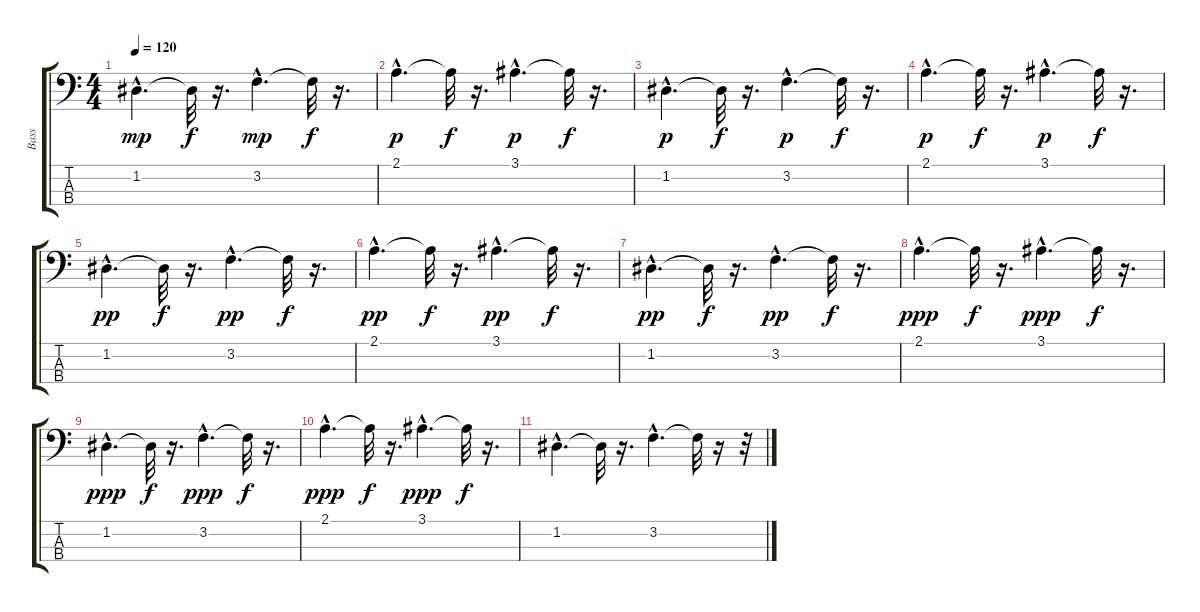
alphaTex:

\track ("Bass" "Bass") {instrument acousticbass}
\staff {score tabs}
\tuning (G2 D2 A1 E1) {hide}
\ts (4 4)
\tempo 120
\clef f4
\ks c
1.2{hac}.4{d dy mp} 1.2{t}.32{dy f} r.16{d} 3.2{hac}.4{d dy mp} 3.2{t}.32{dy f} r.16{d} |
2.1{hac}.4{d dy p} 2.1{t}.32{dy f} r.16{d} 3.1{hac}.4{d dy p} 3.1{t}.32{dy f} r.16{d} |
1.2{hac}.4{d dy p} 1.2{t}.32{dy f} r.16{d} 3.2{hac}.4{d dy p} 3.2{t}.32{dy f} r.16{d} |
2.1{hac}.4{d dy p} 2.1{t}.32{dy f} r.16{d} 3.1{hac}.4{d dy p} 3.1{t}.32{dy f} r.16{d} |
1.2{hac}.4{d dy pp} 1.2{t}.32{dy f} r.16{d} 3.2{hac}.4{d dy pp} 3.2{t}.32{dy f} r.16{d} |
2.1{hac}.4{d dy pp} 2.1{t}.32{dy f} r.16{d} 3.1{hac}.4{d dy pp} 3.1{t}.32{dy f} r.16{d} |
1.2{hac}.4{d dy pp} 1.2{t}.32{dy f} r.16{d} 3.2{hac}.4{d dy pp} 3.2{t}.32{dy f} r.16{d} |
2.1{hac}.4{d dy ppp} 2.1{t}.32{dy f} r.16{d} 3.1{hac}.4{d dy ppp} 3.1{t}.32{dy f} r.16{d} |
1.2{hac}.4{d dy ppp} 1.2{t}.32{dy f} r.16{d} 3.2{hac}.4{d dy ppp} 3.2{t}.32{dy f} r.16{d} |
2.1{hac}.4{d dy ppp} 2.1{t}.32{dy f} r.16{d} 3.1{hac}.4{d dy ppp} 3.1{t}.32{dy f} r.16{d} |
1.2{hac}.4{d} 1.2{t}.32 r.16{d} 3.2{hac}.4{d} 3.2{t}.32 r.16 r.32
